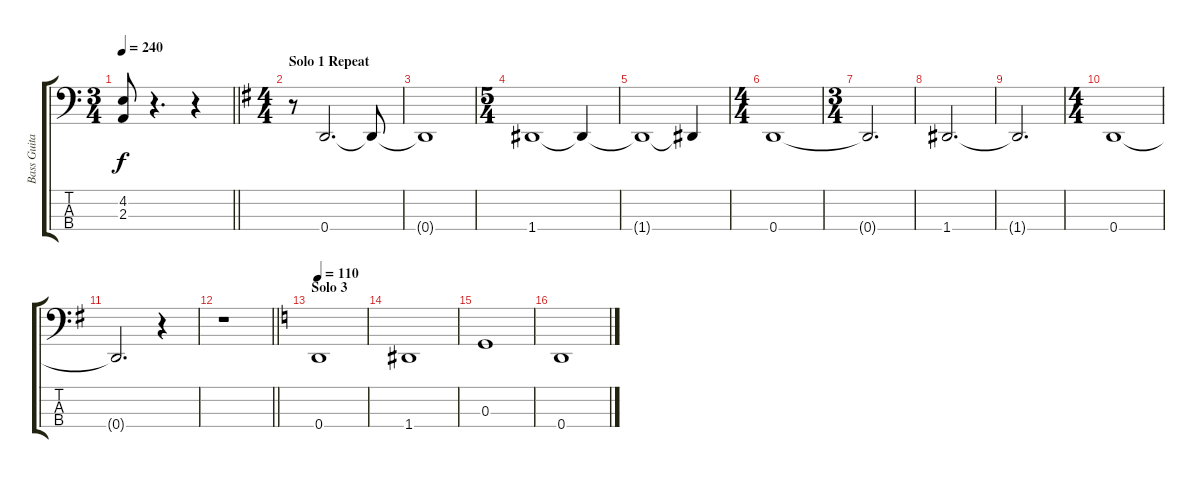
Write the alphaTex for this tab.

\track ("Bass Guitar" "Bass Guita") {instrument electricbasspick}
\staff {score tabs}
\tuning (F2 C2 G1 D1) {hide}
\ts (3 4)
\tempo 240
\clef f4
\barLineRight lightlight
\ks c
(4.2 2.3).8{dy f} r.4{d} r.4 |
\ts (4 4)
\section ("" "Solo 1 Repeat")
\ks g
r.8 0.4.2{d} 0.4{t}.8 |
0.4{t}.1 |
\ts (5 4)
1.4.1 1.4{t}.4 |
1.4{t}.1 1.4{t}.4 |
\ts (4 4)
0.4.1 |
\ts (3 4)
0.4{t}.2{d} |
1.4.2{d} |
1.4{t}.2{d} |
\ts (4 4)
0.4.1 |
0.4{t}.2{d} r.4 |
\barLineRight lightlight
r.1 |
\section ("" "Solo 3")
\tempo 110
\ks c
0.4.1 |
1.4.1 |
0.3.1 |
0.4.1
